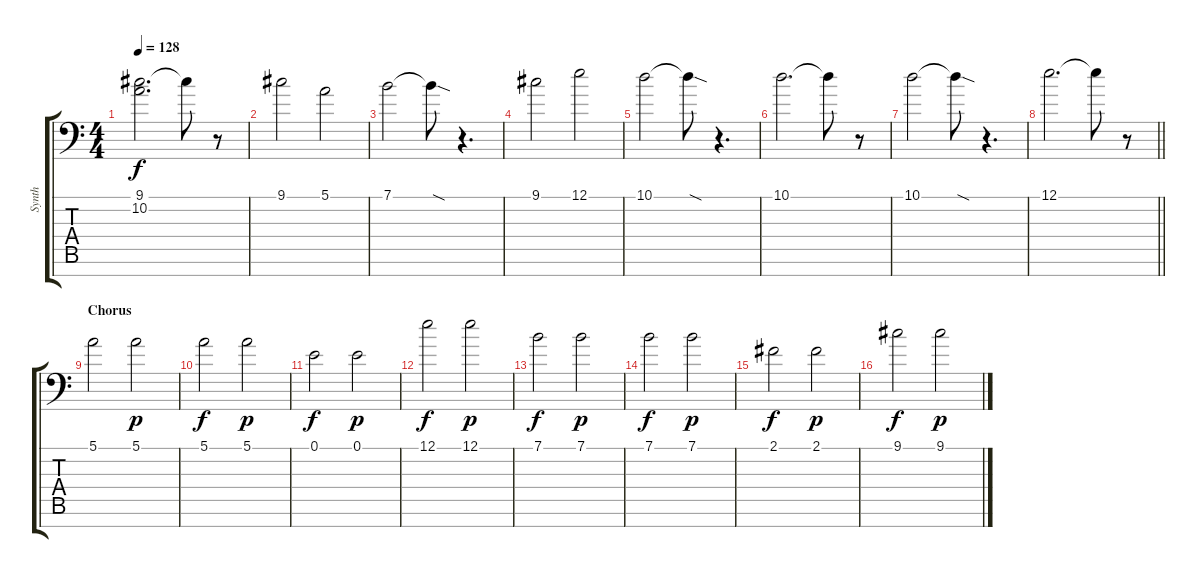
\track ("Synth" "Synth") {instrument churchorgan}
\staff {score tabs}
\tuning (E4 B3 G3 D3 A2 E2 C-1) {hide}
\ts (4 4)
\tempo 128
\clef f4
\ks c
(9.1 10.2).2{d dy f} 9.1{t}.8 r.8 |
9.1.2 5.1.2 |
7.1.2 7.1{sod t}.8 r.4{d} |
9.1.2 12.1.2 |
10.1.2 10.1{sod t}.8 r.4{d} |
10.1.2{d} 10.1{t}.8 r.8 |
10.1.2 10.1{sod t}.8 r.4{d} |
\barLineRight lightlight
12.1.2{d} 12.1{t}.8 r.8 |
\section ("" "Chorus")
5.1.2 5.1.2{dy p} |
5.1.2{dy f} 5.1.2{dy p} |
0.1.2{dy f} 0.1.2{dy p} |
12.1.2{dy f} 12.1.2{dy p} |
7.1.2{dy f} 7.1.2{dy p} |
7.1.2{dy f} 7.1.2{dy p} |
2.1.2{dy f} 2.1.2{dy p} |
9.1.2{dy f} 9.1.2{dy p}
